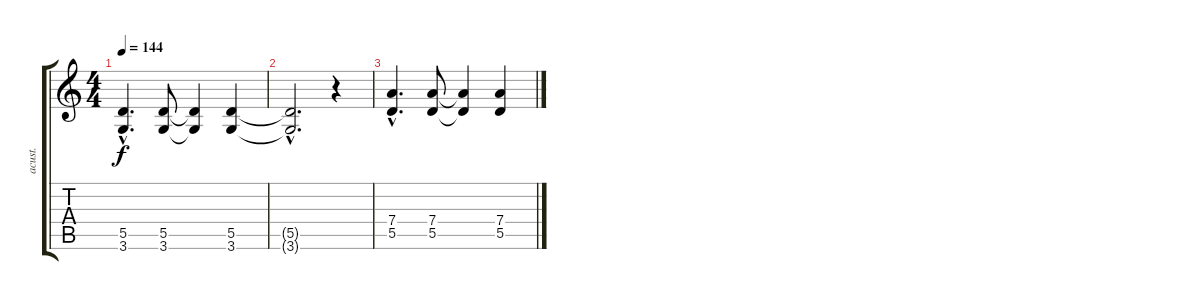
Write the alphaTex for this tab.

\track ("acust." "acust.") {instrument acousticguitarsteel}
\staff {score tabs}
\tuning (E4 B3 G3 D3 A2 E2) {hide}
\ts (4 4)
\tempo 144
\clef g2
\ks c
(5.5{hac} 3.6{hac}).4{d dy f volume 13 instrument distortionguitar} (5.5 3.6).8 (5.5{t} 3.6{t}).4 (5.5 3.6).4 |
(5.5{hac t} 3.6{hac t}).2{d volume 0} r.4 |
(7.4{hac} 5.5{hac}).4{d volume 13 instrument distortionguitar} (7.4 5.5).8 (7.4{t} 5.5{t}).4 (7.4 5.5).4
